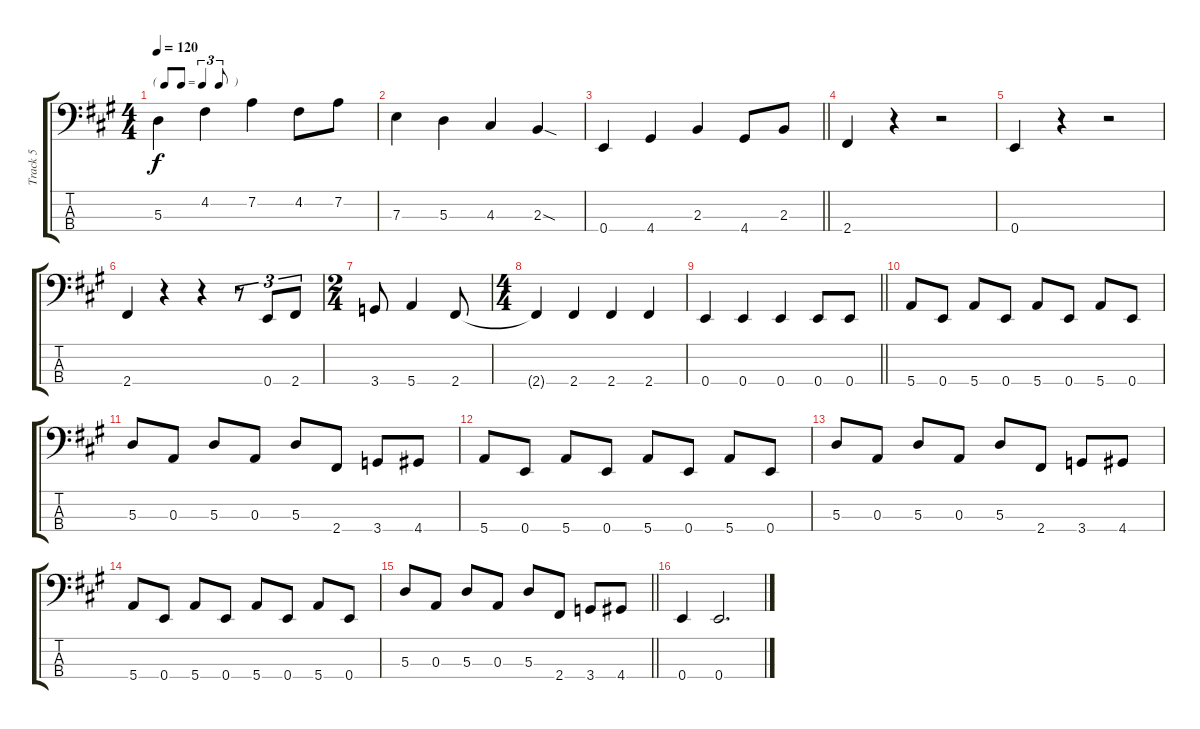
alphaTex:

\track ("Track 5" "Track 5") {instrument electricbassfinger}
\staff {score tabs}
\tuning (G2 D2 A1 E1) {hide}
\ts (4 4)
\tf triplet8th
\tempo 120
\clef f4
\ks a
5.3.4{dy f} 4.2.4 7.2.4 4.2.8 7.2.8 |
7.3.4 5.3.4 4.3.4 2.3{sod}.4 |
\barLineRight lightlight
0.4.4 4.4.4 2.3.4 4.4.8 2.3.8 |
2.4.4 r.4 r.2 |
0.4.4 r.4 r.2 |
2.4.4 r.4 r.4 r.8{tu (3 2)} 0.4.8{tu (3 2)} 2.4.8{tu (3 2)} |
\ts (2 4)
3.4.8 5.4.4 2.4.8 |
\ts (4 4)
2.4{t}.4 2.4.4 2.4.4 2.4.4 |
\barLineRight lightlight
0.4.4 0.4.4 0.4.4 0.4.8 0.4.8 |
5.4.8 0.4.8 5.4.8 0.4.8 5.4.8 0.4.8 5.4.8 0.4.8 |
5.3.8 0.3.8 5.3.8 0.3.8 5.3.8 2.4.8 3.4.8 4.4.8 |
5.4.8 0.4.8 5.4.8 0.4.8 5.4.8 0.4.8 5.4.8 0.4.8 |
5.3.8 0.3.8 5.3.8 0.3.8 5.3.8 2.4.8 3.4.8 4.4.8 |
5.4.8 0.4.8 5.4.8 0.4.8 5.4.8 0.4.8 5.4.8 0.4.8 |
\barLineRight lightlight
5.3.8 0.3.8 5.3.8 0.3.8 5.3.8 2.4.8 3.4.8 4.4.8 |
0.4.4 0.4.2{d}
